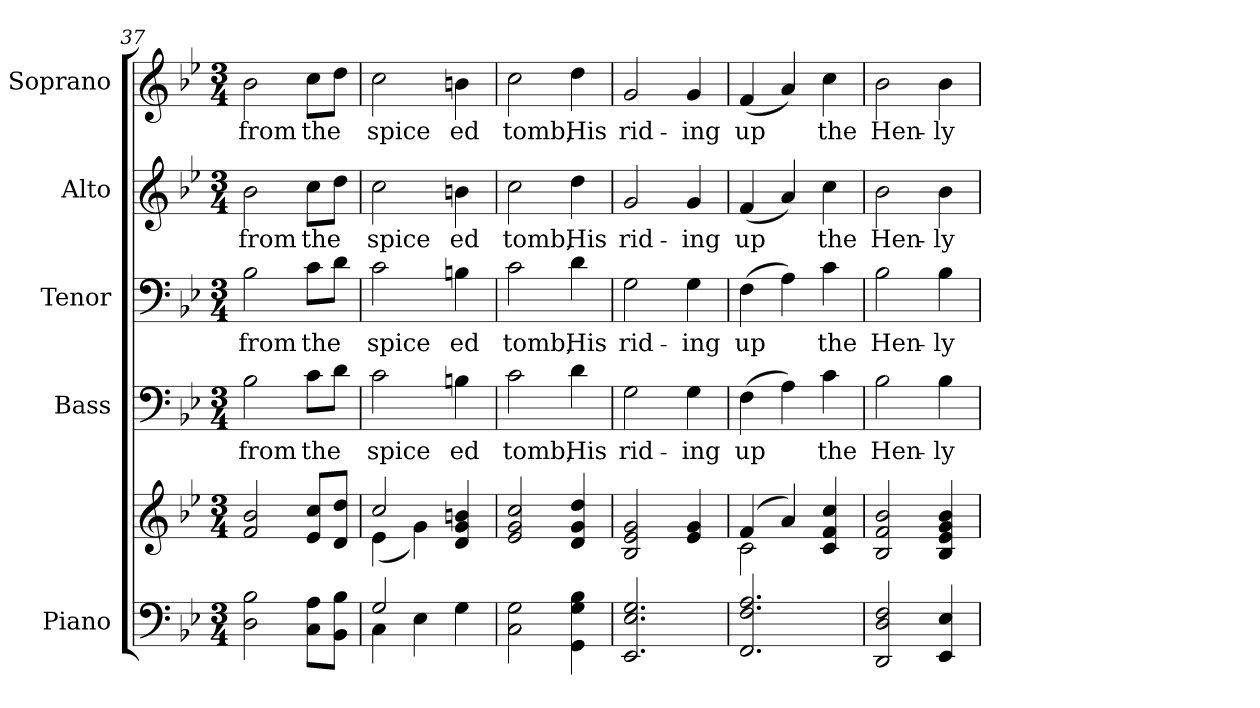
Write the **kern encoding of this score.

**kern	**kern	**kern	**text	**kern	**text	**kern	**text	**kern	**text
*part5	*part5	*part4	*part4	*part3	*part3	*part2	*part2	*part1	*part1
*staff6	*staff5	*staff4	*staff4	*staff3	*staff3	*staff2	*staff2	*staff1	*staff1
*I"Piano	*	*I"Bass	*	*I"Tenor	*	*I"Alto	*	*I"Soprano	*
*I'Pno.	*	*I'B.	*	*I'T.	*	*I'A.	*	*I'S.	*
*clefF4	*clefG2	*clefF4	*	*clefF4	*	*clefG2	*	*clefG2	*
*k[b-e-]	*k[b-e-]	*k[b-e-]	*	*k[b-e-]	*	*k[b-e-]	*	*k[b-e-]	*
*g:	*g:	*g:	*	*g:	*	*g:	*	*g:	*
*M3/4	*M3/4	*M3/4	*	*M3/4	*	*M3/4	*	*M3/4	*
=37	=37	=37	=37	=37	=37	=37	=37	=37	=37
!	!	!	!LO:LY:b:color=#000000	!	!	!	!	!	!
!	!	!	!	!	!LO:LY:b:color=#000000	!	!	!	!
!	!	!	!	!	!	!	!LO:LY:b:color=#000000	!	!
!	!	!	!	!	!	!	!	!	!LO:LY:b:color=#000000
2Di\ 2B-i	2fi/ 2b-i	2B-i\	from	2B-i\	from	2b-i\	from	2b-i\	from
!	!	!	!LO:LY:b:color=#000000	!	!	!	!	!	!
!	!	!	!	!	!LO:LY:b:color=#000000	!	!	!	!
!	!	!	!	!	!	!	!LO:LY:b:color=#000000	!	!
!	!	!	!	!	!	!	!	!	!LO:LY:b:color=#000000
8Ci\ 8AiL	8e-i/ 8cciL	8ci\L	the	8ci\L	the	8cci\L	the	8cci\L	the
8BB-i\ 8B-iJ	8di/ 8ddiJ	8di\J	.	8di\J	.	8ddi\J	.	8ddi\J	.
=38	=38	=38	=38	=38	=38	=38	=38	=38	=38
*^	*^	*	*	*	*	*	*	*	*
!	!	!	!	!	!LO:LY:b:color=#000000	!	!	!	!	!	!
!	!	!	!	!	!	!	!LO:LY:b:color=#000000	!	!	!	!
!	!	!	!	!	!	!	!	!	!LO:LY:b:color=#000000	!	!
!	!	!	!	!	!	!	!	!	!	!	!LO:LY:b:color=#000000
2Gi/	4Ci\	2cci/	(4e-i\	2ci\	spice	2ci\	spice	2cci\	spice	2cci\	spice
.	4E-i\	.	4gi\)	.	.	.	.	.	.	.	.
!	!	!	!	!	!LO:LY:b:color=#000000	!	!	!	!	!	!
!	!	!	!	!	!	!	!LO:LY:b:color=#000000	!	!	!	!
!	!	!	!	!	!	!	!	!	!LO:LY:b:color=#000000	!	!
!	!	!	!	!	!	!	!	!	!	!	!LO:LY:b:color=#000000
4Gi\	4ryy	4di/ 4gi 4bni	4ryy	4Bni\	ed	4Bni\	ed	4bni\	ed	4bni\	ed
*v	*v	*	*	*	*	*	*	*	*	*	*
*	*v	*v	*	*	*	*	*	*	*	*
=39	=39	=39	=39	=39	=39	=39	=39	=39	=39
*^	*^	*	*	*	*	*	*	*	*
!	!	!	!	!	!LO:LY:b:color=#000000	!	!	!	!	!	!
*v	*v	*	*	*	*	*	*	*	*	*	*
*	*v	*v	*	*	*	*	*	*	*	*
*^	*^	*	*	*	*	*	*	*	*
!	!	!	!	!	!	!	!LO:LY:b:color=#000000	!	!	!	!
*v	*v	*	*	*	*	*	*	*	*	*	*
*	*v	*v	*	*	*	*	*	*	*	*
*^	*^	*	*	*	*	*	*	*	*
!	!	!	!	!	!	!	!	!	!LO:LY:b:color=#000000	!	!
*v	*v	*	*	*	*	*	*	*	*	*	*
*	*v	*v	*	*	*	*	*	*	*	*
*^	*^	*	*	*	*	*	*	*	*
!	!	!	!	!	!	!	!	!	!	!	!LO:LY:b:color=#000000
*v	*v	*	*	*	*	*	*	*	*	*	*
*	*v	*v	*	*	*	*	*	*	*	*
2Ci\ 2Gi	2e-i/ 2gi 2cci	2ci\	tomb,	2ci\	tomb,	2cci\	tomb,	2cci\	tomb,
!	!	!	!LO:LY:b:color=#000000	!	!	!	!	!	!
!	!	!	!	!	!LO:LY:b:color=#000000	!	!	!	!
!	!	!	!	!	!	!	!LO:LY:b:color=#000000	!	!
!	!	!	!	!	!	!	!	!	!LO:LY:b:color=#000000
4GGi\ 4Gi 4B-i	4di/ 4gi 4ddi	4di\	His	4di\	His	4ddi\	His	4ddi\	His
=40	=40	=40	=40	=40	=40	=40	=40	=40	=40
!	!	!	!LO:LY:b:color=#000000	!	!	!	!	!	!
!	!	!	!	!	!LO:LY:b:color=#000000	!	!	!	!
!	!	!	!	!	!	!	!LO:LY:b:color=#000000	!	!
!	!	!	!	!	!	!	!	!	!LO:LY:b:color=#000000
2.EE-i/ 2.E-i 2.Gi	2B-i/ 2e-i 2gi	2Gi\	rid-	2Gi\	rid-	2gi/	rid-	2gi/	rid-
!	!	!	!LO:LY:b:color=#000000	!	!	!	!	!	!
!	!	!	!	!	!LO:LY:b:color=#000000	!	!	!	!
!	!	!	!	!	!	!	!LO:LY:b:color=#000000	!	!
!	!	!	!	!	!	!	!	!	!LO:LY:b:color=#000000
.	4e-i/ 4gi	4Gi\	-ing	4Gi\	-ing	4gi/	-ing	4gi/	-ing
=41	=41	=41	=41	=41	=41	=41	=41	=41	=41
*	*^	*	*	*	*	*	*	*	*
!	!	!	!	!LO:LY:b:color=#000000	!	!	!	!	!	!
!	!	!	!	!	!	!LO:LY:b:color=#000000	!	!	!	!
!	!	!	!	!	!	!	!	!LO:LY:b:color=#000000	!	!
!	!	!	!	!	!	!	!	!	!	!LO:LY:b:color=#000000
2.FFi/ 2.Fi 2.Ai	(4fi/	2ci\	(4Fi\	up	(4Fi\	up	(4fi/	up	(4fi/	up
.	4ai/)	.	4Ai\)	.	4Ai\)	.	4ai/)	.	4ai/)	.
!	!	!	!	!LO:LY:b:color=#000000	!	!	!	!	!	!
!	!	!	!	!	!	!LO:LY:b:color=#000000	!	!	!	!
!	!	!	!	!	!	!	!	!LO:LY:b:color=#000000	!	!
!	!	!	!	!	!	!	!	!	!	!LO:LY:b:color=#000000
.	4ci/ 4fi 4cci	4ryy	4ci\	the	4ci\	the	4cci\	the	4cci\	the
*	*v	*v	*	*	*	*	*	*	*	*
=42	=42	=42	=42	=42	=42	=42	=42	=42	=42
*	*^	*	*	*	*	*	*	*	*
!	!	!	!	!LO:LY:b:color=#000000	!	!	!	!	!	!
*	*v	*v	*	*	*	*	*	*	*	*
*	*^	*	*	*	*	*	*	*	*
!	!	!	!	!	!	!LO:LY:b:color=#000000	!	!	!	!
*	*v	*v	*	*	*	*	*	*	*	*
*	*^	*	*	*	*	*	*	*	*
!	!	!	!	!	!	!	!	!LO:LY:b:color=#000000	!	!
*	*v	*v	*	*	*	*	*	*	*	*
*	*^	*	*	*	*	*	*	*	*
!	!	!	!	!	!	!	!	!	!	!LO:LY:b:color=#000000
*	*v	*v	*	*	*	*	*	*	*	*
2DDi/ 2Di 2Fi	2B-i/ 2fi 2b-i	2B-i\	Hen-	2B-i\	Hen-	2b-i\	Hen-	2b-i\	Hen-
!	!	!	!LO:LY:b:color=#000000	!	!	!	!	!	!
!	!	!	!	!	!LO:LY:b:color=#000000	!	!	!	!
!	!	!	!	!	!	!	!LO:LY:b:color=#000000	!	!
!	!	!	!	!	!	!	!	!	!LO:LY:b:color=#000000
4EE-i/ 4E-i	4B-i/ 4e-i 4gi 4b-i	4B-i\	-ly	4B-i\	-ly	4b-i\	-ly	4b-i\	-ly
=	=	=	=	=	=	=	=	=	=
*-	*-	*-	*-	*-	*-	*-	*-	*-	*-
